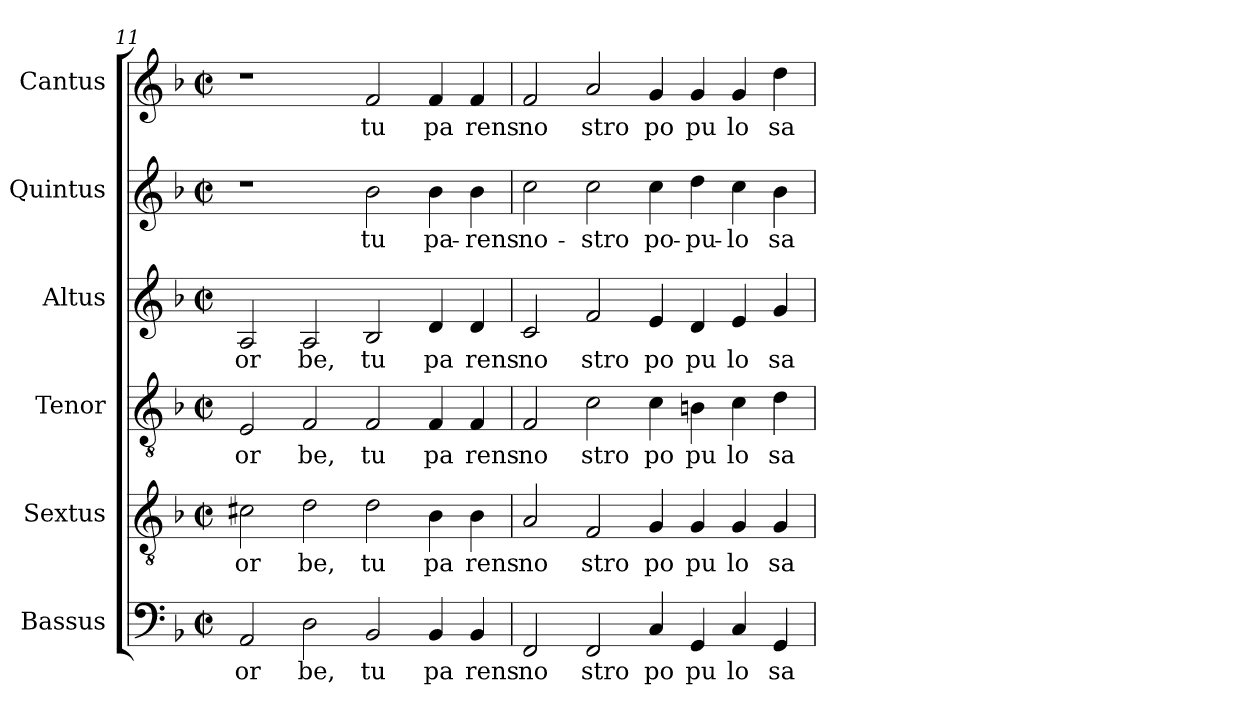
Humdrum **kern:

**kern	**text	**kern	**text	**kern	**text	**kern	**text	**kern	**text	**kern	**text
*part6	*part6	*part5	*part5	*part4	*part4	*part3	*part3	*part2	*part2	*part1	*part1
*staff6	*staff6	*staff5	*staff5	*staff4	*staff4	*staff3	*staff3	*staff2	*staff2	*staff1	*staff1
*I"Bassus	*	*I"Sextus	*	*I"Tenor	*	*I"Altus	*	*I"Quintus	*	*I"Cantus	*
*clefF4	*	*clefGv2	*	*clefGv2	*	*clefG2	*	*clefG2	*	*clefG2	*
*k[b-]	*	*k[b-]	*	*k[b-]	*	*k[b-]	*	*k[b-]	*	*k[b-]	*
*F:	*	*F:	*	*F:	*	*F:	*	*F:	*	*F:	*
*M2/2	*	*M2/2	*	*M2/2	*	*M2/2	*	*M2/2	*	*M2/2	*
*met(c|)	*	*met(c|)	*	*met(c|)	*	*met(c|)	*	*met(c|)	*	*met(c|)	*
=11	=11	=11	=11	=11	=11	=11	=11	=11	=11	=11	=11
!	!LO:LY:b:cj	!	!LO:LY:b:cj	!	!LO:LY:b:cj	!	!LO:LY:b:cj	!	!	!	!
2AA/	or	2c#X\	or	2E/	or	2A/	or	1r	.	1r	.
!	!LO:LY:b:cj	!	!LO:LY:b:cj	!	!LO:LY:b:cj	!	!LO:LY:b:cj	!	!	!	!
2D\	be,	2d\	be,	2F/	be,	2A/	be,	.	.	.	.
!	!LO:LY:b:cj	!	!LO:LY:b:cj	!	!LO:LY:b:cj	!	!LO:LY:b:cj	!	!LO:LY:b:cj	!	!LO:LY:b:cj
2BB-/	tu	2d\	tu	2F/	tu	2B-/	tu	2b-\	tu	2f/	tu
!	!LO:LY:b:cj	!	!LO:LY:b:cj	!	!LO:LY:b:cj	!	!LO:LY:b:cj	!	!LO:LY:b:cj	!	!LO:LY:b:cj
4BB-/	pa	4B-\	pa	4F/	pa	4d/	pa	4b-\	pa-	4f/	pa
!	!LO:LY:b:cj	!	!LO:LY:b:cj	!	!LO:LY:b:cj	!	!LO:LY:b:cj	!	!LO:LY:b:cj	!	!LO:LY:b:cj
4BB-/	rens	4B-\	rens	4F/	rens	4d/	rens	4b-\	-rens	4f/	rens
=12	=12	=12	=12	=12	=12	=12	=12	=12	=12	=12	=12
!	!LO:LY:b:cj	!	!LO:LY:b:cj	!	!LO:LY:b:cj	!	!LO:LY:b:cj	!	!LO:LY:b:cj	!	!LO:LY:b:cj
2FF/	no	2A/	no	2F/	no	2c/	no	2cc\	no-	2f/	no
!	!LO:LY:b:cj	!	!LO:LY:b:cj	!	!LO:LY:b:cj	!	!LO:LY:b:cj	!	!LO:LY:b:cj	!	!LO:LY:b:cj
2FF/	stro	2F/	stro	2c\	stro	2f/	stro	2cc\	-stro	2a/	stro
!	!LO:LY:b:cj	!	!LO:LY:b:cj	!	!LO:LY:b:cj	!	!LO:LY:b:cj	!	!LO:LY:b:cj	!	!LO:LY:b:cj
4C/	po	4G/	po	4c\	po	4e/	po	4cc\	po-	4g/	po
!	!LO:LY:b:cj	!	!LO:LY:b:cj	!	!LO:LY:b:cj	!	!LO:LY:b:cj	!	!LO:LY:b:cj	!	!LO:LY:b:cj
4GG/	pu	4G/	pu	4Bn\	pu	4d/	pu	4dd\	-pu-	4g/	pu
!	!LO:LY:b:cj	!	!LO:LY:b:cj	!	!LO:LY:b:cj	!	!LO:LY:b:cj	!	!LO:LY:b:cj	!	!LO:LY:b:cj
4C/	lo	4G/	lo	4c\	lo	4e/	lo	4cc\	-lo	4g/	lo
!	!LO:LY:b:cj	!	!LO:LY:b:cj	!	!LO:LY:b:cj	!	!LO:LY:b:cj	!	!LO:LY:b:cj	!	!LO:LY:b:cj
4GG/	sa	4G/	sa	4d\	sa	4g/	sa	4b-\	sa-	4dd\	sa
=	=	=	=	=	=	=	=	=	=	=	=
*-	*-	*-	*-	*-	*-	*-	*-	*-	*-	*-	*-
